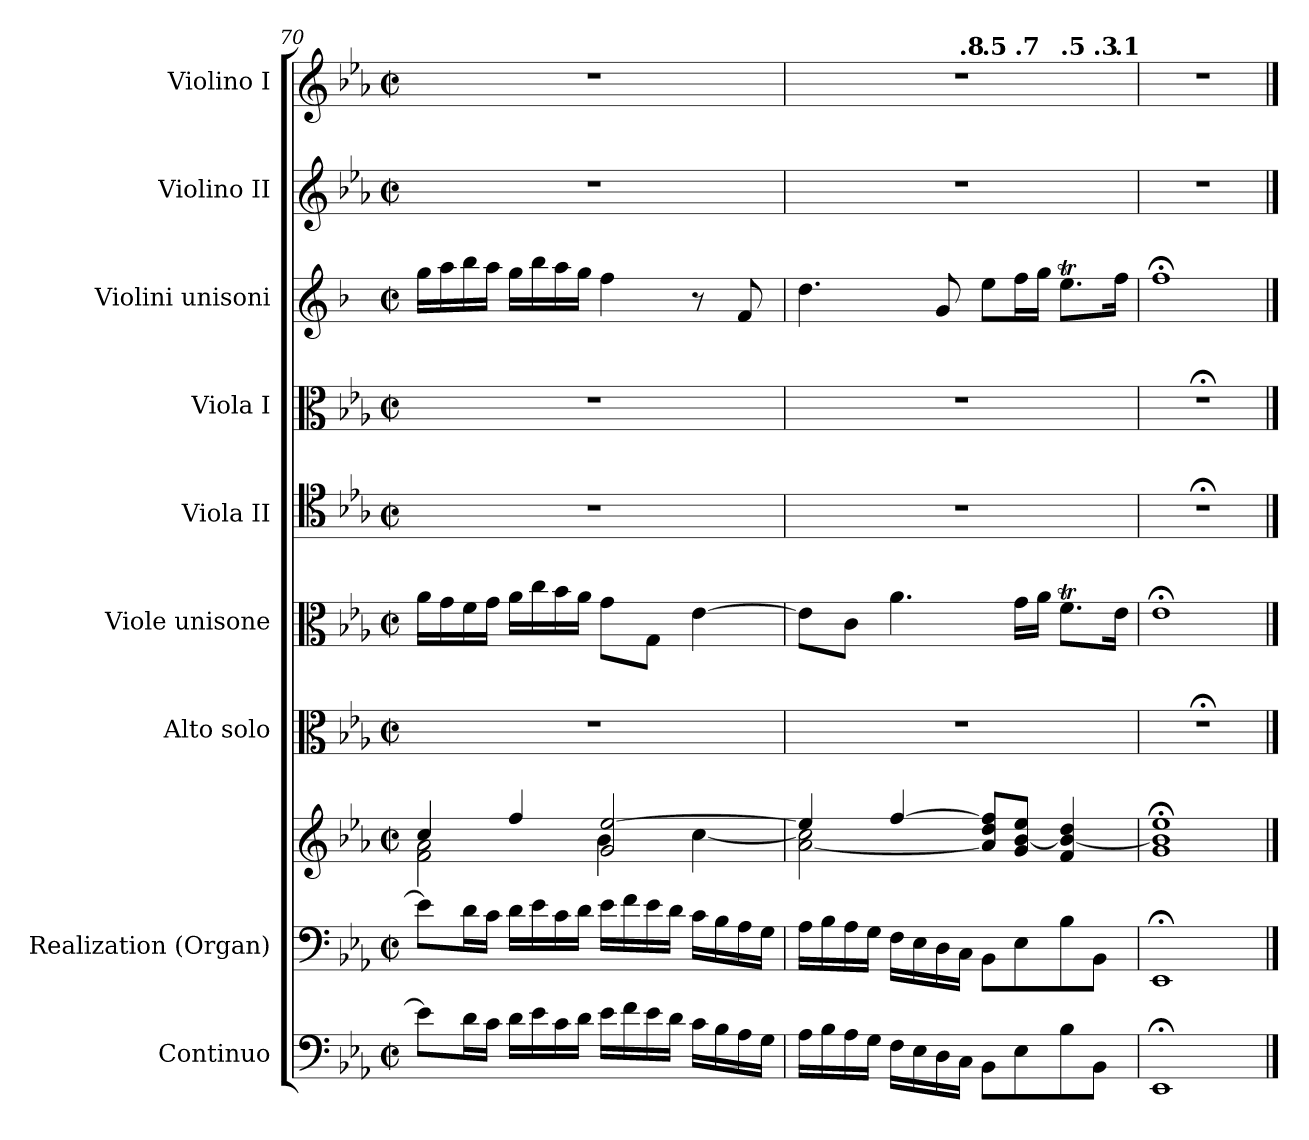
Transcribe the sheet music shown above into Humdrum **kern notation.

**kern	**kern	**kern	**kern	**kern	**kern	**kern	**kern	**kern	**kern
*part9	*part8	*part8	*part7	*part6	*part5	*part4	*part3	*part2	*part1
*staff10	*staff9	*staff8	*staff7	*staff6	*staff5	*staff4	*staff3	*staff2	*staff1
*I"Continuo	*I"Realization (Organ)	*	*I"Alto solo	*I"Viole unisone	*I"Viola II	*I"Viola I	*I"Violini unisoni	*I"Violino II	*I"Violino I
*clefF4	*clefF4	*clefG2	*clefC3	*clefC3	*clefC4	*clefC3	*clefG2	*clefG2	*clefG2
*	*	*	*	*	*	*	*ITrd1c2	*	*
*k[b-e-a-]	*k[b-e-a-]	*k[b-e-a-]	*k[b-e-a-]	*k[b-e-a-]	*k[b-e-a-]	*k[b-e-a-]	*k[b-e-a-]	*k[b-e-a-]	*k[b-e-a-]
*M2/2	*M2/2	*M2/2	*M2/2	*M2/2	*M2/2	*M2/2	*M2/2	*M2/2	*M2/2
*met(c|)	*met(c|)	*met(c|)	*met(c|)	*met(c|)	*met(c|)	*met(c|)	*met(c|)	*met(c|)	*met(c|)
=70	=70	=70	=70	=70	=70	=70	=70	=70	=70
*	*	*^	*	*	*	*	*	*	*
8e-\L]	8e-\L]	4cc/	2f\ 2a-\	1r	16a-\LL	1r	1r	16ff\LL	1r	1r
.	.	.	.	.	16g\	.	.	16gg\	.	.
16d\L	16d\L	.	.	.	16f\	.	.	16aa-\	.	.
16c\JJ	16c\JJ	.	.	.	16g\JJ	.	.	16gg\JJ	.	.
16d\LL	16d\LL	4ff/	.	.	16a-\LL	.	.	16ff\LL	.	.
16e-\	16e-\	.	.	.	16cc\	.	.	16aa-\	.	.
16c\	16c\	.	.	.	16b-\	.	.	16gg\	.	.
16d\JJ	16d\JJ	.	.	.	16a-\JJ	.	.	16ff\JJ	.	.
16e-\LL	16e-\LL	2g/ [2ee-/	4b-\	.	8g\L	.	.	4ee-\	.	.
16f\	16f\	.	.	.	.	.	.	.	.	.
16e-\	16e-\	.	.	.	8G\J	.	.	.	.	.
16d\JJ	16d\JJ	.	.	.	.	.	.	.	.	.
16c\LL	16c\LL	.	[4cc\	.	[4e-\	.	.	8r	.	.
16B-\	16B-\	.	.	.	.	.	.	.	.	.
16A-\	16A-\	.	.	.	.	.	.	8e-/	.	.
16G\JJ	16G\JJ	.	.	.	.	.	.	.	.	.
=71	=71	=71	=71	=71	=71	=71	=71	=71	=71	=71
*	*	*	*	*	*	*	*	*	*	*^
*	*	*	*	*	*	*	*	*	*	*	*^
*	*	*	*	*	*	*	*	*	*	*	*	*^
*	*	*	*	*	*	*	*	*	*	*	*	*	*^
*	*	*	*	*	*	*	*	*	*	*	*	*	*	*^
*	*	*	*	*	*	*	*	*	*	*	*	*	*	*	*^
*	*	*	*	*	*	*	*	*	*	*	*	*	*	*	*	*^
16A-\LL	16A-\LL	4ee-/]	[2a-\ 2cc\]	1r	8e-\L]	1r	1r	4.cc\	1r	1r	4..ryy	2ryy	2ryy	2.ryy	2..ryy	4.ryy	2ryy
16B-\	16B-\	.	.	.	.	.	.	.	.	.	.	.	.	.	.	.	.
16A-\	16A-\	.	.	.	8c\J	.	.	.	.	.	.	.	.	.	.	.	.
16G\JJ	16G\JJ	.	.	.	.	.	.	.	.	.	.	.	.	.	.	.	.
16F\LL	16F\LL	[4ff/	.	.	4.a-\	.	.	.	.	.	.	.	.	.	.	.	.
16E-\	16E-\	.	.	.	.	.	.	.	.	.	.	.	.	.	.	.	.
*	*	*	*	*	*	*	*	*	*	*MM86	*	*	*	*	*	*	*
16D\	16D\	.	.	.	.	.	.	8f/	.	.	.	.	.	.	.	2ryy	.
*	*	*	*	*	*	*	*	*	*	*MM78	*	*	*	*	*	*	*
!	!	!	!	!	!	!	!	!	!	!	!LO:TX:a:B:t=.8	!	!	!	!	!	!
16C\JJ	16C\JJ	.	.	.	.	.	.	.	.	.	2ryy	.	.	.	.	.	.
*	*	*	*	*	*	*	*	*	*	*MM76	*	*	*	*	*	*	*
!	!	!	!	!	!	!	!	!	!	!	!	!LO:TX:a:B:t=.5	!	!	!	!	!
8BB-\L	8BB-\L	8a-/] 8dd/ 8ff/]L	2ryy	.	.	.	.	8dd\L	.	.	.	2ryy	8ryy	.	.	.	8.ryy
*	*	*	*	*	*	*	*	*	*	*MM72	*	*	*	*	*	*	*
!	!	!	!	!	!	!	!	!	!	!	!	!	!LO:TX:a:B:t=.7	!	!	!	!
8E-\	8E-\	8g/ [8b-/ 8ee-/J	.	.	16g\LL	.	.	16ee-\L	.	.	.	.	4.ryy	.	.	.	.
*	*	*	*	*	*	*	*	*	*	*MM72	*	*	*	*	*	*	*
.	.	.	.	.	16a-\JJ	.	.	16ff\JJ	.	.	.	.	.	.	.	.	4ryy
*	*	*	*	*	*	*	*	*	*	*MM62	*	*	*	*	*	*	*
!	!	!	!	!	!	!	!	!	!	!	!	!	!	!LO:TX:a:B:t=.5	!	!	!
8B-\	8B-\	4f/ 4b-/_ 4dd/	.	.	8.fT\L	.	.	8.ddt\L	.	.	.	.	.	4ryy	.	.	.
*	*	*	*	*	*	*	*	*	*	*MM56	*	*	*	*	*	*	*
!	!	!	!	!	!	!	!	!	!	!	!	!	!	!	!LO:TX:a:B:t=.3	!	!
8BB-\J	8BB-\J	.	.	.	.	.	.	.	.	.	.	.	.	.	8ryy	8ryy	.
*	*	*	*	*	*	*	*	*	*	*MM54	*	*	*	*	*	*	*
!	!	!	!	!	!	!	!	!	!	!	!LO:TX:a:B:t=.1	!	!	!	!	!	!
.	.	.	.	.	16e-\Jk	.	.	16ee-\Jk	.	.	16ryy	.	.	.	.	.	16ryy
*	*	*v	*v	*	*	*	*	*	*	*v	*v	*v	*v	*v	*v	*v	*v
=72	=72	=72	=72	=72	=72	=72	=72	=72	=72
*	*	*	*	*	*	*	*	*	*MM52
1EE-;	1EE-;	1g;< 1b-];< 1ee-;<	1r;<	1e-;<	1r;<	1r;<	1ee-;<	1r	1r
==	==	==	==	==	==	==	==	==	==
*-	*-	*-	*-	*-	*-	*-	*-	*-	*-
